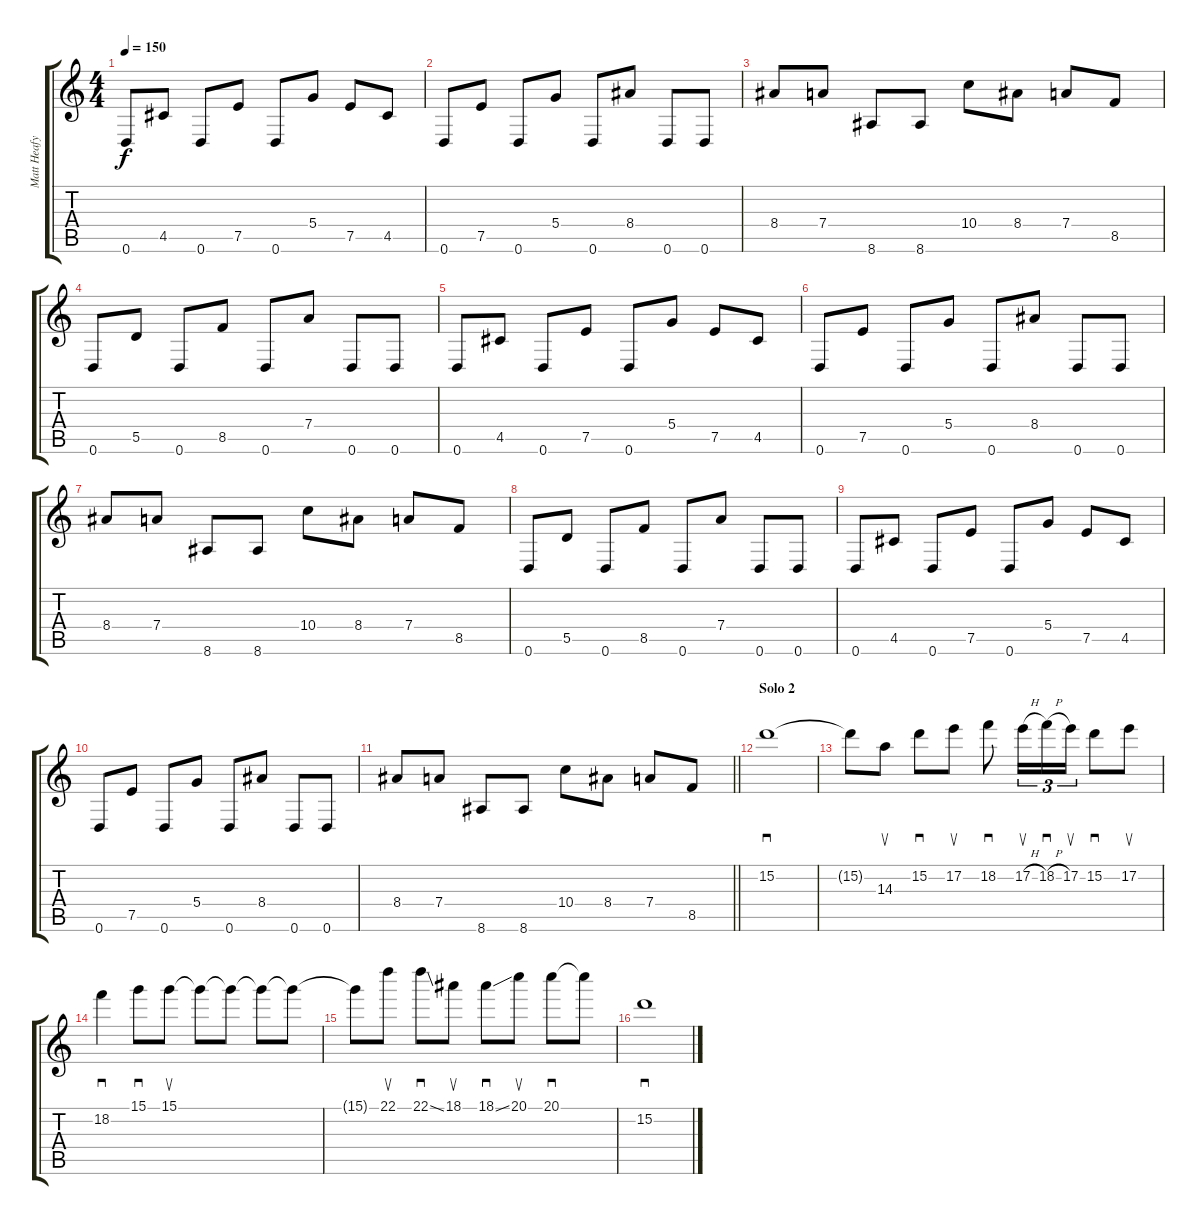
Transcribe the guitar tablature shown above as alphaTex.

\track ("Matt Heafy" "Matt Heafy") {instrument distortionguitar}
\staff {score tabs}
\tuning (E4 B3 G3 D3 A2 D2) {hide}
\ts (4 4)
\tempo 150
\clef g2
\ks c
0.6.8{dy f} 4.5.8 0.6.8 7.5.8 0.6.8 5.4.8 7.5.8 4.5.8 |
0.6.8 7.5.8 0.6.8 5.4.8 0.6.8 8.4.8 0.6.8 0.6.8 |
8.4.8 7.4.8 8.6.8 8.6.8 10.4.8 8.4.8 7.4.8 8.5.8 |
0.6.8 5.5.8 0.6.8 8.5.8 0.6.8 7.4.8 0.6.8 0.6.8 |
0.6.8 4.5.8 0.6.8 7.5.8 0.6.8 5.4.8 7.5.8 4.5.8 |
0.6.8 7.5.8 0.6.8 5.4.8 0.6.8 8.4.8 0.6.8 0.6.8 |
8.4.8 7.4.8 8.6.8 8.6.8 10.4.8 8.4.8 7.4.8 8.5.8 |
0.6.8 5.5.8 0.6.8 8.5.8 0.6.8 7.4.8 0.6.8 0.6.8 |
0.6.8 4.5.8 0.6.8 7.5.8 0.6.8 5.4.8 7.5.8 4.5.8 |
0.6.8 7.5.8 0.6.8 5.4.8 0.6.8 8.4.8 0.6.8 0.6.8 |
\barLineRight lightlight
8.4.8 7.4.8 8.6.8 8.6.8 10.4.8 8.4.8 7.4.8 8.5.8 |
\section ("" "Solo 2")
15.2.1{sd} |
15.2{t}.8 14.3.8{su} 15.2.8{sd} 17.2.8{su} 18.2.8{sd} 17.2{h}.16{su tu (3 2)} 18.2{h}.16{sd tu (3 2)} 17.2.16{su tu (3 2)} 15.2.8{sd} 17.2.8{su} |
18.2.4{sd} 15.1.8{sd} 15.1.8{su} 15.1{t}.8 15.1{t}.8 15.1{t}.8 15.1{t}.8 |
15.1{t}.8 22.1.8{su} 22.1{ss}.8{sd} 18.1.8{su} 18.1{ss}.8{sd} 20.1.8{su} 20.1.8{sd} 20.1{t}.8 |
15.2.1{sd}
